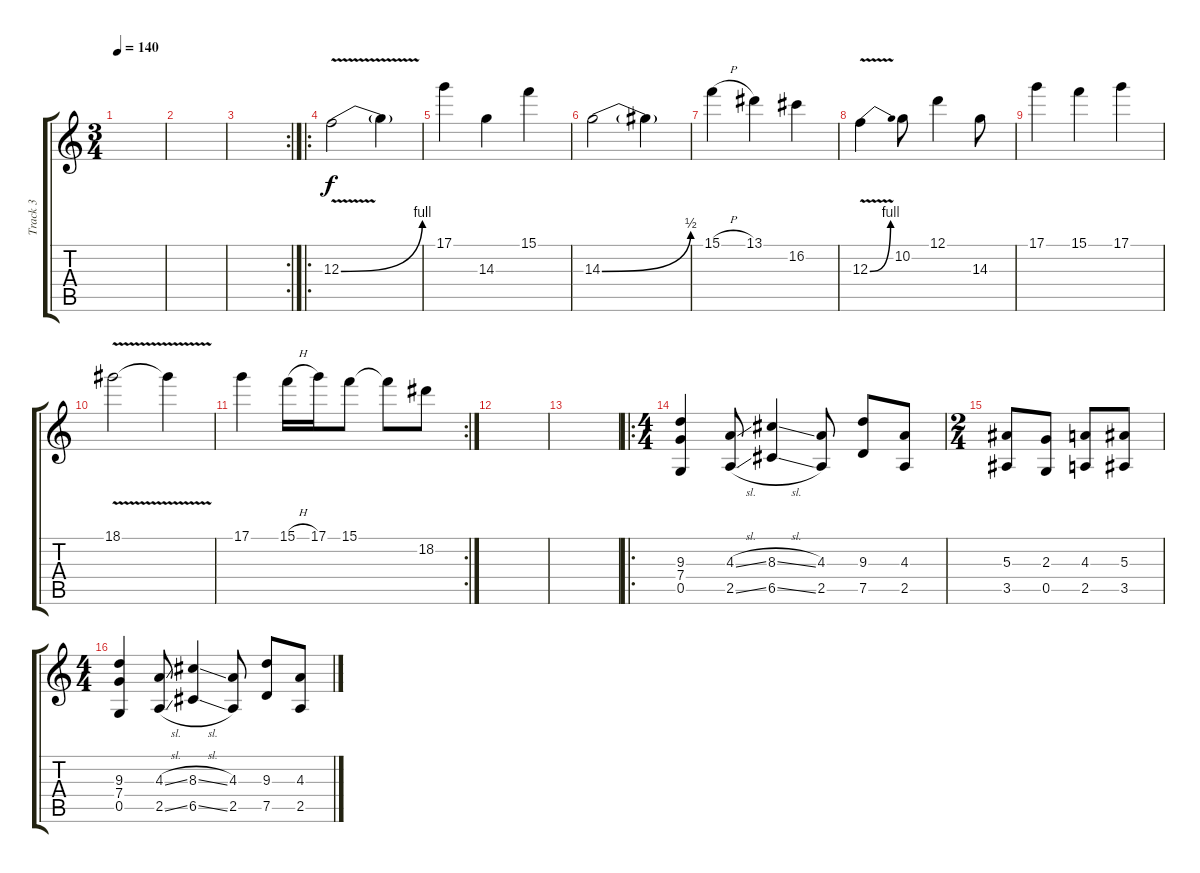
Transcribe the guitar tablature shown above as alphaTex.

\track ("Track 3" "Track 3") {instrument distortionguitar}
\staff {score tabs}
\tuning (D4 A3 F3 C3 G2 D2) {hide}
\ts (3 4)
\tempo 140
\clef g2
\ks c
|
|
\rc 2
|
\ro
12.3{be (bend 0 0 60 4) v}.2{balance 8} 12.3{t}.4 |
17.1.4 14.3.4 15.1.4 |
14.3{be (bend 0 0 60 2)}.2 14.3{t}.4 |
15.1{h}.4 13.1.4 16.2.4 |
12.3{be (bend 0 0 60 4) v}.4 10.2.8 12.1.4 14.3.8 |
17.1.4 15.1.4 17.1.4 |
18.1{v}.2 18.1{t}.4 |
\rc 2
17.1.4 15.1{h}.16 17.1.16 15.1.8 15.1{t}.8 18.2.8 |
|
|
\ro
\ts (4 4)
(9.3 7.4 0.5).4 (4.3{sl} 2.5{sl}).8 (8.3{sl} 6.5{sl}).4 (4.3 2.5).8 (9.3 7.5).8 (4.3 2.5).8 |
\ts (2 4)
(5.3 3.5).8 (2.3 0.5).8 (4.3 2.5).8 (5.3 3.5).8 |
\ts (4 4)
(9.3 7.4 0.5).4 (4.3{sl} 2.5{sl}).8 (8.3{sl} 6.5{sl}).4 (4.3 2.5).8 (9.3 7.5).8 (4.3 2.5).8
